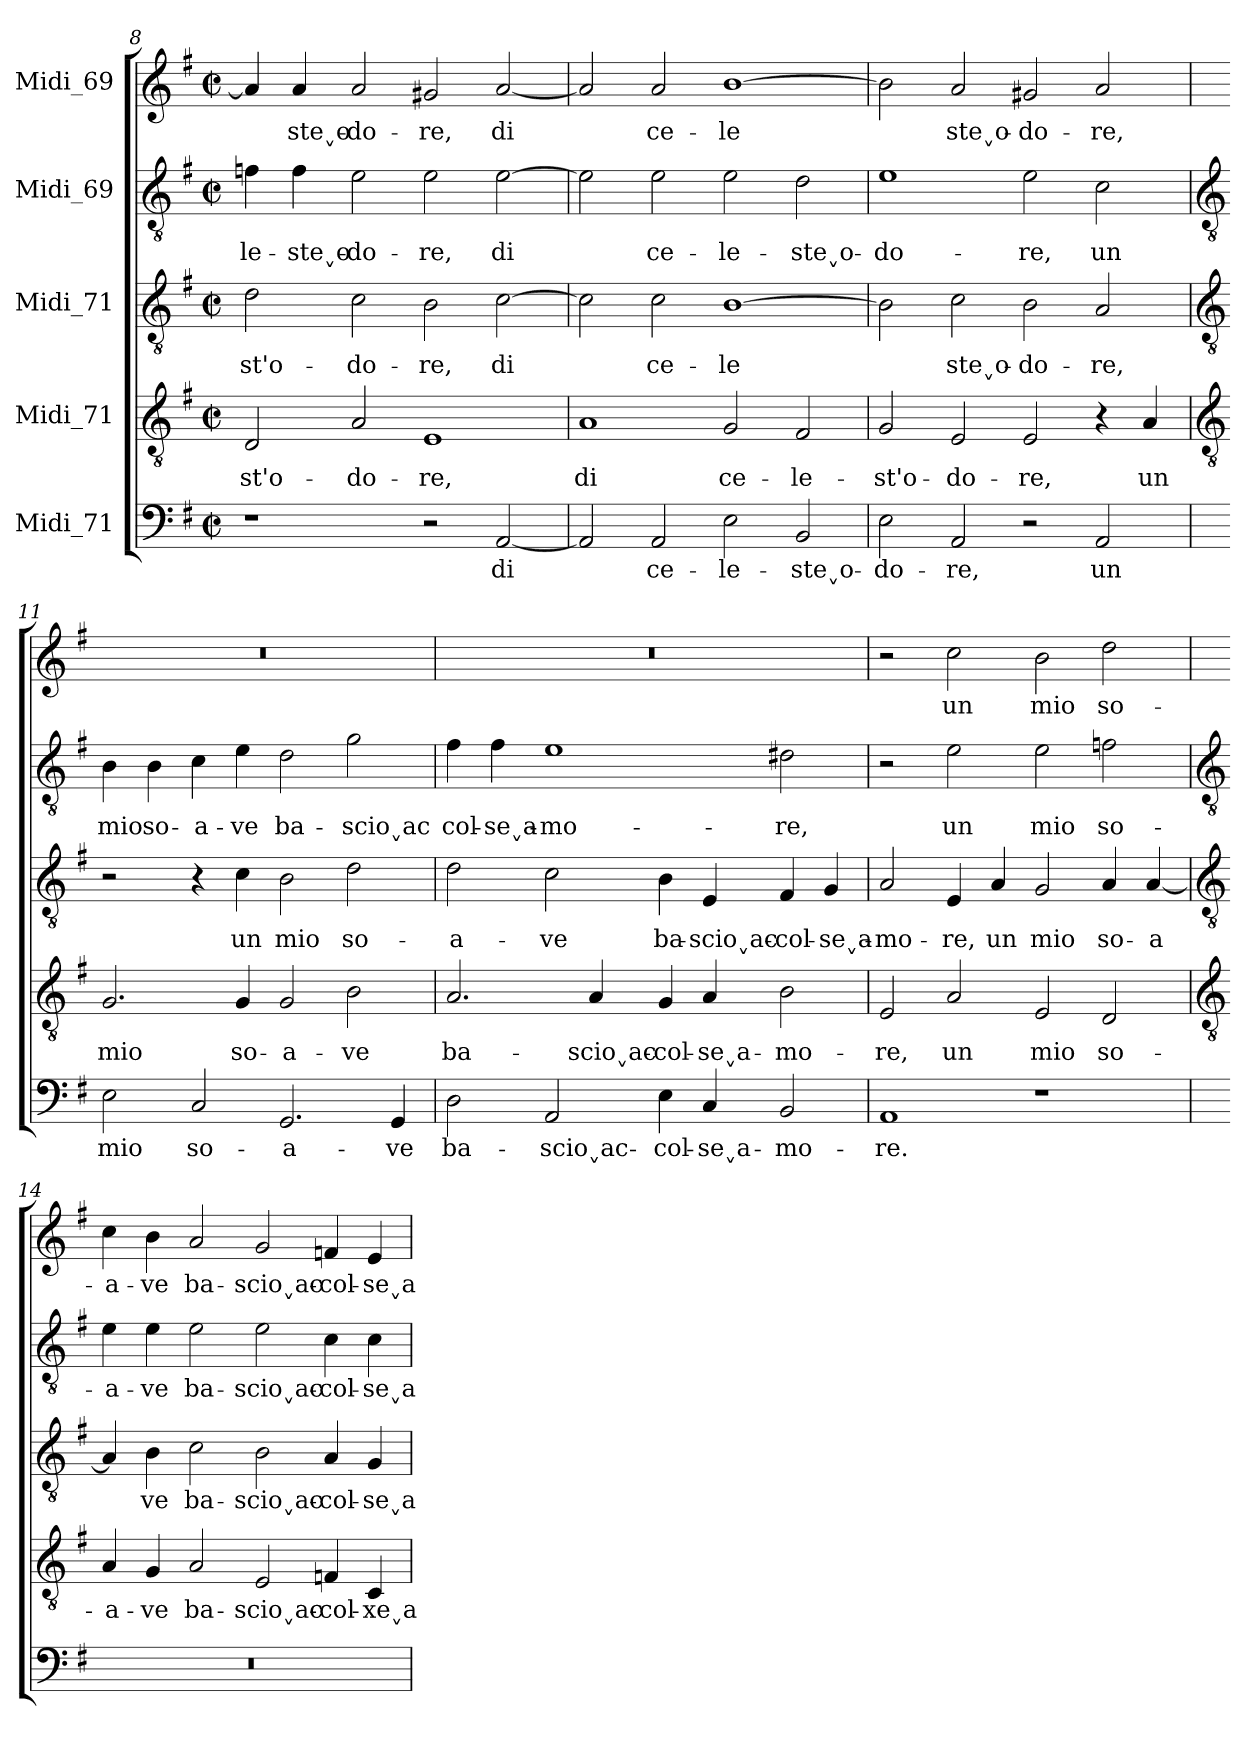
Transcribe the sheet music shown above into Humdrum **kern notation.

**kern	**text	**kern	**text	**kern	**text	**kern	**text	**kern	**text
*part5	*part5	*part4	*part4	*part3	*part3	*part2	*part2	*part1	*part1
*staff5	*staff5	*staff4	*staff4	*staff3	*staff3	*staff2	*staff2	*staff1	*staff1
*I"Midi_71	*	*I"Midi_71	*	*I"Midi_71	*	*I"Midi_69	*	*I"Midi_69	*
*clefF4	*	*clefGv2	*	*clefGv2	*	*clefGv2	*	*clefG2	*
*k[f#]	*	*k[f#]	*	*k[f#]	*	*k[f#]	*	*k[f#]	*
*G:	*	*G:	*	*G:	*	*G:	*	*G:	*
*M4/2	*	*M4/2	*	*M4/2	*	*M4/2	*	*M4/2	*
*met(c|)	*	*met(c|)	*	*met(c|)	*	*met(c|)	*	*met(c|)	*
=8	=8	=8	=8	=8	=8	=8	=8	=8	=8
!	!	!	!LO:LY:b	!	!LO:LY:b	!	!LO:LY:b	!	!
1r	.	2D	-st'o-	2d	-st'o-	4fn	-le-	4a]	.
!	!	!	!	!	!	!	!LO:LY:b	!	!LO:LY:b
.	.	.	.	.	.	4f	-steˬo-	4a	steˬo-
!	!	!	!LO:LY:b	!	!LO:LY:b	!	!LO:LY:b	!	!LO:LY:b
.	.	2A	-do-	2c	-do-	2e	-do-	2a	-do-
!	!	!	!LO:LY:b	!	!LO:LY:b	!	!LO:LY:b	!	!LO:LY:b
2r	.	1E	-re,	2B	-re,	2e	-re,	2g#X	-re,
!	!LO:LY:b	!	!	!	!LO:LY:b	!	!LO:LY:b	!	!LO:LY:b
[2AA	di	.	.	[2c	di	[2e	di	[2a	di
=9	=9	=9	=9	=9	=9	=9	=9	=9	=9
!	!	!	!LO:LY:b	!	!	!	!	!	!
2AA]	.	1A	di	2c]	.	2e]	.	2a]	.
!	!LO:LY:b	!	!	!	!LO:LY:b	!	!LO:LY:b	!	!LO:LY:b
2AA	ce-	.	.	2c	ce-	2e	ce-	2a	ce-
!	!LO:LY:b	!	!LO:LY:b	!	!LO:LY:b	!	!LO:LY:b	!	!LO:LY:b
2E	-le-	2G	ce-	[1B	-le	2e	-le-	[1b	-le
!	!LO:LY:b	!	!LO:LY:b	!	!	!	!LO:LY:b	!	!
2BB	-steˬo-	2F#	-le-	.	.	2d	-steˬo-	.	.
=10	=10	=10	=10	=10	=10	=10	=10	=10	=10
!	!LO:LY:b	!	!LO:LY:b	!	!	!	!LO:LY:b	!	!
2E	-do-	2G	-st'o-	2B]	.	1e	-do-	2b]	.
!	!LO:LY:b	!	!LO:LY:b	!	!LO:LY:b	!	!	!	!LO:LY:b
2AA	-re,	2E	-do-	2c	steˬo-	.	.	2a	steˬo-
!	!	!	!LO:LY:b	!	!LO:LY:b	!	!LO:LY:b	!	!LO:LY:b
2r	.	2E	-re,	2B	-do-	2e	-re,	2g#	-do-
!	!LO:LY:b	!	!	!	!LO:LY:b	!	!LO:LY:b	!	!LO:LY:b
2AA	un	4r	.	2A	-re,	2c	un	2a	-re,
!	!	!	!LO:LY:b	!	!	!	!	!	!
.	.	4A	un	.	.	.	.	.	.
!!LO:LB:g=z
=11	=11	=11	=11	=11	=11	=11	=11	=11	=11
*	*	*clefGv2	*	*clefGv2	*	*clefGv2	*	*	*
!	!LO:LY:b	!	!LO:LY:b	!	!	!	!LO:LY:b	!	!
2E	mio	2.G	mio	2r	.	4B	mio	0r	.
!	!	!	!	!	!	!	!LO:LY:b	!	!
.	.	.	.	.	.	4B	so-	.	.
!	!LO:LY:b	!	!	!	!	!	!LO:LY:b	!	!
2C	so-	.	.	4r	.	4c	-a-	.	.
!	!	!	!LO:LY:b	!	!LO:LY:b	!	!LO:LY:b	!	!
.	.	4G	so-	4c	un	4e	-ve	.	.
!	!LO:LY:b	!	!LO:LY:b	!	!LO:LY:b	!	!LO:LY:b	!	!
2.GG	-a-	2G	-a-	2B	mio	2d	ba-	.	.
!	!	!	!LO:LY:b	!	!LO:LY:b	!	!LO:LY:b	!	!
.	.	2B	-ve	2d	so-	2g	-scioˬac	.	.
!	!LO:LY:b	!	!	!	!	!	!	!	!
4GG	-ve	.	.	.	.	.	.	.	.
=12	=12	=12	=12	=12	=12	=12	=12	=12	=12
!	!LO:LY:b	!	!LO:LY:b	!	!LO:LY:b	!	!LO:LY:b	!	!
2D	ba-	2.A	ba-	2d	-a-	4f#	col-	0r	.
!	!	!	!	!	!	!	!LO:LY:b	!	!
.	.	.	.	.	.	4f#	-seˬa-	.	.
!	!LO:LY:b	!	!	!	!LO:LY:b	!	!LO:LY:b	!	!
2AA	-scioˬac-	.	.	2c	-ve	1e	-mo-	.	.
!	!	!	!LO:LY:b	!	!	!	!	!	!
.	.	4A	-scioˬac-	.	.	.	.	.	.
!	!LO:LY:b	!	!LO:LY:b	!	!LO:LY:b	!	!	!	!
4E	-col-	4G	-col-	4B	ba-	.	.	.	.
!	!LO:LY:b	!	!LO:LY:b	!	!LO:LY:b	!	!	!	!
4C	-seˬa-	4A	-seˬa-	4E	-scioˬac-	.	.	.	.
!	!LO:LY:b	!	!LO:LY:b	!	!LO:LY:b	!	!LO:LY:b	!	!
2BB	-mo-	2B	-mo-	4F#	-col-	2d#X	-re,	.	.
!	!	!	!	!	!LO:LY:b	!	!	!	!
.	.	.	.	4G	-seˬa-	.	.	.	.
=13	=13	=13	=13	=13	=13	=13	=13	=13	=13
!	!LO:LY:b	!	!LO:LY:b	!	!LO:LY:b	!	!	!	!
1AA	-re.	2E	-re,	2A	-mo-	2r	.	2r	.
!	!	!	!LO:LY:b	!	!LO:LY:b	!	!LO:LY:b	!	!LO:LY:b
.	.	2A	un	4E	-re,	2e	un	2cc	un
!	!	!	!	!	!LO:LY:b	!	!	!	!
.	.	.	.	4A	un	.	.	.	.
!	!	!	!LO:LY:b	!	!LO:LY:b	!	!LO:LY:b	!	!LO:LY:b
1r	.	2E	mio	2G	mio	2e	mio	2b	mio
!	!	!	!LO:LY:b	!	!LO:LY:b	!	!LO:LY:b	!	!LO:LY:b
.	.	2D	so-	4A	so-	2fn	so-	2dd	so-
!	!	!	!	!	!LO:LY:b	!	!	!	!
.	.	.	.	[4A	-a	.	.	.	.
!!LO:LB:g=z
=14	=14	=14	=14	=14	=14	=14	=14	=14	=14
*	*	*clefGv2	*	*clefGv2	*	*clefGv2	*	*	*
!	!	!	!LO:LY:b	!	!	!	!LO:LY:b	!	!LO:LY:b
0r	.	4A	-a-	4A]	.	4e	-a-	4cc	-a-
!	!	!	!LO:LY:b	!	!LO:LY:b	!	!LO:LY:b	!	!LO:LY:b
.	.	4G	-ve	4B	ve	4e	-ve	4b	-ve
!	!	!	!LO:LY:b	!	!LO:LY:b	!	!LO:LY:b	!	!LO:LY:b
.	.	2A	ba-	2c	ba-	2e	ba-	2a	ba-
!	!	!	!LO:LY:b	!	!LO:LY:b	!	!LO:LY:b	!	!LO:LY:b
.	.	2E	-scioˬac-	2B	-scioˬac-	2e	-scioˬac-	2g	-scioˬac-
!	!	!	!LO:LY:b	!	!LO:LY:b	!	!LO:LY:b	!	!LO:LY:b
.	.	4Fn	-col-	4A	-col-	4c	-col-	4fn	-col-
!	!	!	!LO:LY:b	!	!LO:LY:b	!	!LO:LY:b	!	!LO:LY:b
.	.	4C	-xeˬa-	4G	-seˬa-	4c	-seˬa-	4e	-seˬa-
=	=	=	=	=	=	=	=	=	=
*-	*-	*-	*-	*-	*-	*-	*-	*-	*-
